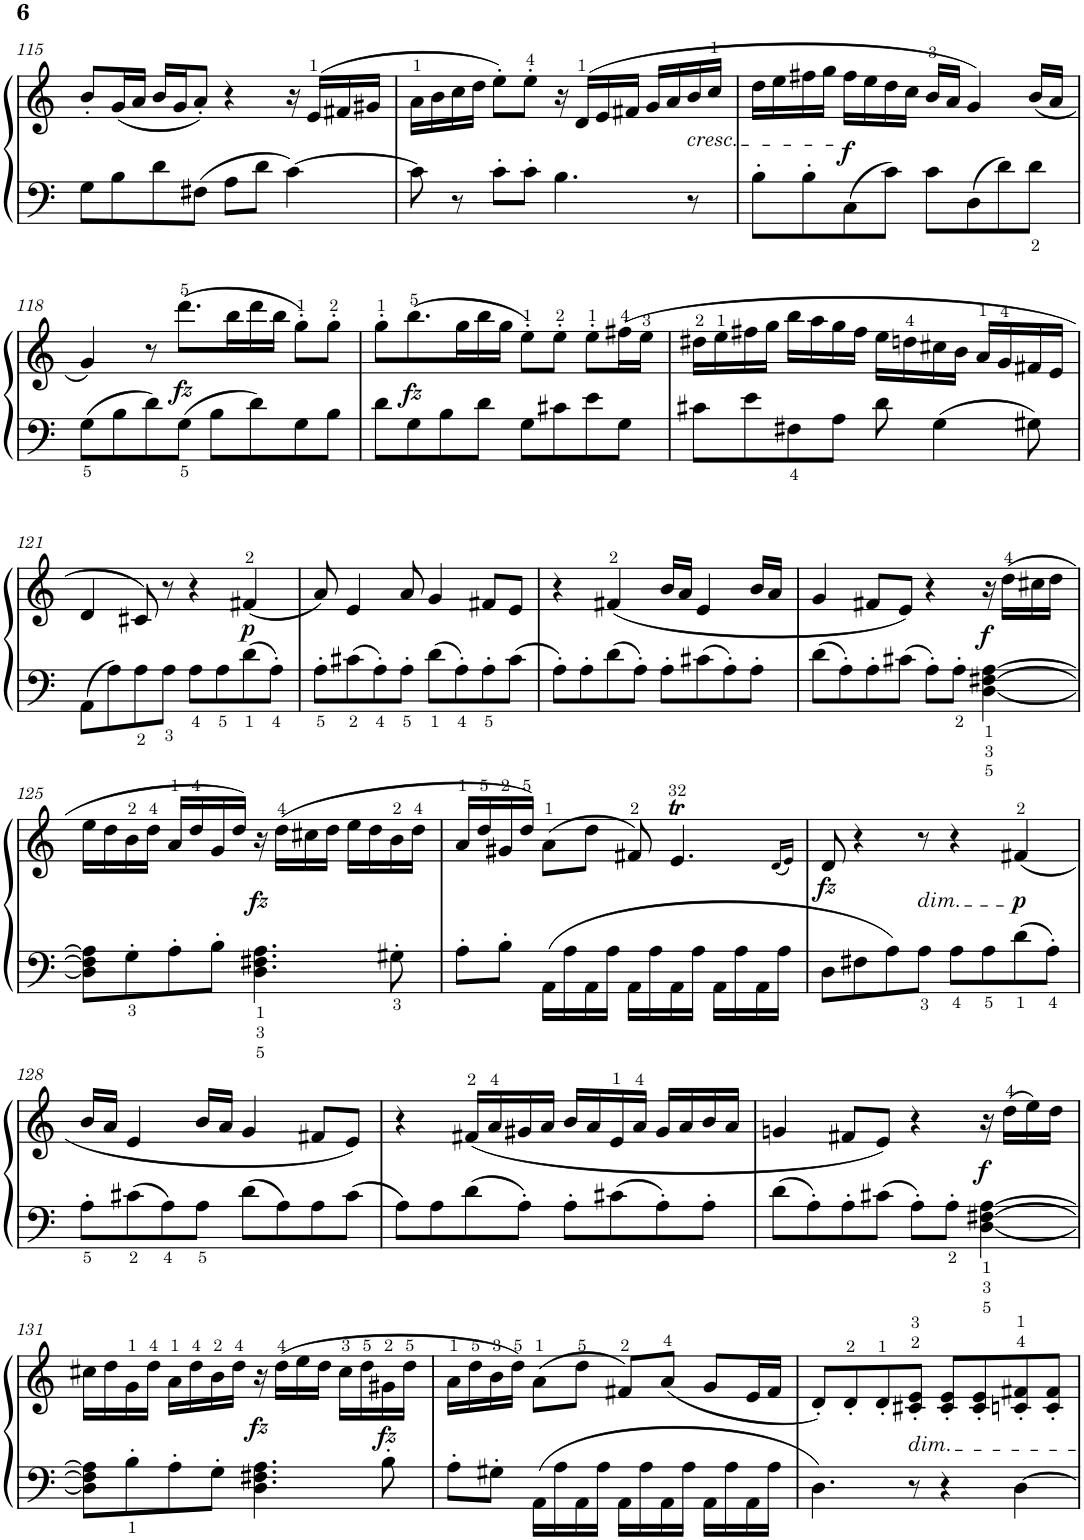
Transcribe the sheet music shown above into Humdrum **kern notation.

**kern	**kern	**dynam
*part1	*part1	*part1
*staff2	*staff1	*staff1/2
*I"Piano	*	*
*I'Pno.	*	*
!!LO:PB:g=z
*clefF4	*clefG2	*
*k[]	*k[]	*
*M4/4	*M4/4	*
=115	=115	=115
8G\L	8b'/L	.
8B\	(16g/L	.
.	16a/JJ	.
8d\	16b/LL	.
.	16g/J	.
8F#X\J	8a'/J)	.
8A\L	4r	.
8d\J	.	.
[4c\	16r	.
.	(16e/LL	.
.	16f#X/	.
.	16g#X/JJ	.
=116	=116	=116
8c\]	16a\LL	.
.	16b\	.
8r	16cc\	.
.	16dd\JJ	.
8c'\L	8ee'\L)	.
8c'\J	8ee'\J	.
4.B\	16r	.
.	(16d/LL	.
.	16e/	.
.	16f#X/JJ	.
.	16g/LL	.
.	16a/	.
!	!LO:TX:b:i:t=cresc.	!
8r	16b/	.
.	16cc/JJ	.
=117	=117	=117
8B'\L	16dd\LL	.
.	16ee\	.
8B'\	16ff#X\	.
.	16gg\JJ	.
!	!	!LO:DY:a=2
8C\	16ff#\LL	f
.	16ee\	.
8c\J	16dd\	.
.	16cc\JJ	.
8c\L	16b/LL	.
.	16a/JJ	.
8D\	4g/)	.
8d\	.	.
8d\J	(16b/LL	.
.	16a/JJ	.
!!LO:LB:g=z
=118	=118	=118
8G\L	4g/)	.
8B\	.	.
8d\	8r	.
!	!	!LO:DY:b
8G\J	(8.ddd\L	fz
8B\L	.	.
.	16bb\L	.
8d\	16ddd\	.
.	16bb\JJ	.
8G\	8gg'\L)	.
8B\J	8gg'\J	.
=119	=119	=119
8d\L	8gg'\L	.
!	!	!LO:DY:b
8G\	(8.bb\	fz
8B\	.	.
.	16gg\L	.
8d\J	16bb\	.
.	16gg\JJ	.
8G\L	8ee'\L)	.
8c#X\	8ee'\J	.
8e\	8ee'\L	.
8G\J	(16ff#X\L	.
.	16ee\JJ	.
=120	=120	=120
8c#X\L	16dd#X\LL	.
.	16ee\	.
8e\	16ff#X\	.
.	16gg\JJ	.
8F#X\	16bb\LL	.
.	16aa\	.
8A\J	16gg\	.
.	16ff#\JJ	.
8d\	16ee\LL	.
.	16ddn\	.
4G\	16cc#X\	.
.	16b\JJ	.
.	16a/LL	.
.	16g/	.
8G#X\	16f#X/	.
.	16e/JJ	.
!!LO:LB:g=z
=121	=121	=121
8AA\L	4d/	.
8A\	.	.
8A\	8c#X/)	.
8A\J	8r	.
8A\L	4r	.
8A\	.	.
!	!	!LO:DY:b
8d\	(4f#X/	p
8A'\J	.	.
=122	=122	=122
8A'\L	8a/)	.
8c#X\	4e/	.
8A'\	.	.
8A'\J	8a/	.
8d\L	4g/	.
8A'\	.	.
8A'\	8f#X/L	.
8c#\J	8e/J	.
=123	=123	=123
8A'\L	4r	.
8A'\	.	.
8d\	(<4f#X/	.
8A'\J	.	.
8A'\L	16b/LL	.
.	16a/JJ	.
8c#X\	4e/	.
8A'\	.	.
8A'\J	16b/LL	.
.	16a/JJ	.
=124	=124	=124
8d\L	4g/	.
8A'\	.	.
8A'\	8f#X/L	.
8c#X\J	8e/J)	.
8A'\L	4r	.
8A'\J	.	.
!	!	!LO:DY:b
[4D\ [4F#X\ [4A\	16r	f
.	(16dd\LL	.
.	16cc#X\	.
.	16dd\JJ	.
!!LO:LB:g=z
=125	=125	=125
8D\] 8F#\] 8A\]L	16ee\LL	.
.	16dd\	.
8G'\	16b\	.
.	16dd\JJ	.
8A'\	16a/LL	.
.	16dd/	.
8B'\J	16g/	.
.	16dd/JJ)	.
!	!	!LO:DY:a=2
4.D\ 4.F#X\ 4.A\	16r	fz
.	(16dd\LL	.
.	16cc#X\	.
.	16dd\JJ	.
.	16ee\LL	.
.	16dd\	.
8G#X'\	16b\	.
.	16dd\JJ	.
=126	=126	=126
8A'\L	16a/LL	.
.	16dd/	.
8B'\J	16g#X/	.
.	16dd/JJ)	.
16AA\LL	(8a\L	.
16A\	.	.
16AA\	8dd\J	.
16A\JJ	.	.
16AA\LL	8f#X/)	.
16A\	.	.
16AA\	4.et/	.
16A\JJ	.	.
16AA\LL	.	.
16A\	.	.
16AA\	.	.
16A\JJ	.	.
.	(16qd/LL	.
.	16qe/JJ)	.
=127	=127	=127
!	!	!LO:DY:b
8D\L	8d/	fz
8F#X\	4r	.
8A\	.	.
!	!LO:TX:b:i:t=dim.	!
8A\J	8r	.
8A\L	4r	.
8A\	.	.
!	!	!LO:DY:b
8d\	(<4f#X/	p
8A'\J	.	.
!!LO:LB:g=z
=128	=128	=128
8A'\L	16b/LL	.
.	16a/JJ	.
8c#X\	4e/	.
8A\	.	.
8A\J	16b/LL	.
.	16a/JJ	.
8d\L	4g/	.
8A\	.	.
8A\	8f#X/L	.
8c#\J	8e/J)	.
=129	=129	=129
8A\L	4r	.
8A\	.	.
8d\	(<16f#X/LL	.
.	16a/	.
8A'\J	16g#X/	.
.	16a/JJ	.
8A'\L	16b/LL	.
.	16a/	.
8c#X\	16e/	.
.	16a/JJ	.
8A'\	16g#/LL	.
.	16a/	.
8A'\J	16b/	.
.	16a/JJ	.
=130	=130	=130
8d\L	4gn/	.
8A'\	.	.
8A'\	8f#X/L	.
8c#X\J	8e/J)	.
8A'\L	4r	.
8A'\J	.	.
!	!	!LO:DY:b
[4D\ [4F#X\ [4A\	16r	f
.	(16dd\LL	.
.	16ee\)	.
.	16dd\JJ	.
!!LO:LB:g=z
=131	=131	=131
8D\] 8F#\] 8A\]L	16cc#X\LL	.
.	16dd\	.
8B'\	16g\	.
.	16dd\JJ	.
8A'\	16a\LL	.
.	16dd\	.
8G'\J	16b\	.
.	16dd\JJ	.
!	!	!LO:DY:a=2
4.D\ 4.F#X\ 4.A\	16r	fz
.	(16dd\LL	.
.	16ee\	.
.	16dd\JJ	.
.	16cc#\LL	.
.	16dd\	.
!	!	!LO:DY:b
8B'\	16g#X\	fz
.	16dd\JJ	.
=132	=132	=132
8A'\L	16a\LL	.
.	16dd\	.
8G#X'\J	16b\	.
.	16dd\JJ)	.
16AA\LL	(8a\L	.
16A\	.	.
16AA\	8dd\J	.
16A\JJ	.	.
16AA\LL	8f#X/L)	.
16A\	.	.
16AA\	(8a/J	.
16A\JJ	.	.
16AA\LL	8g/L	.
16A\	.	.
16AA\	16e/L	.
16A\JJ	16f#/JJ	.
=133	=133	=133
4.D\	8d'/L)	.
.	8d'/	.
.	8d'/	.
!	!LO:TX:b:i:t=dim.	!
8r	8c#X/' 8e/'J	.
4r	8c#/' 8e/'L	.
.	8c#/' 8e/'	.
[4D\	8cn/' 8f#X/'	.
.	8c/' 8f#/'J	.
=	=	=
*-	*-	*-
